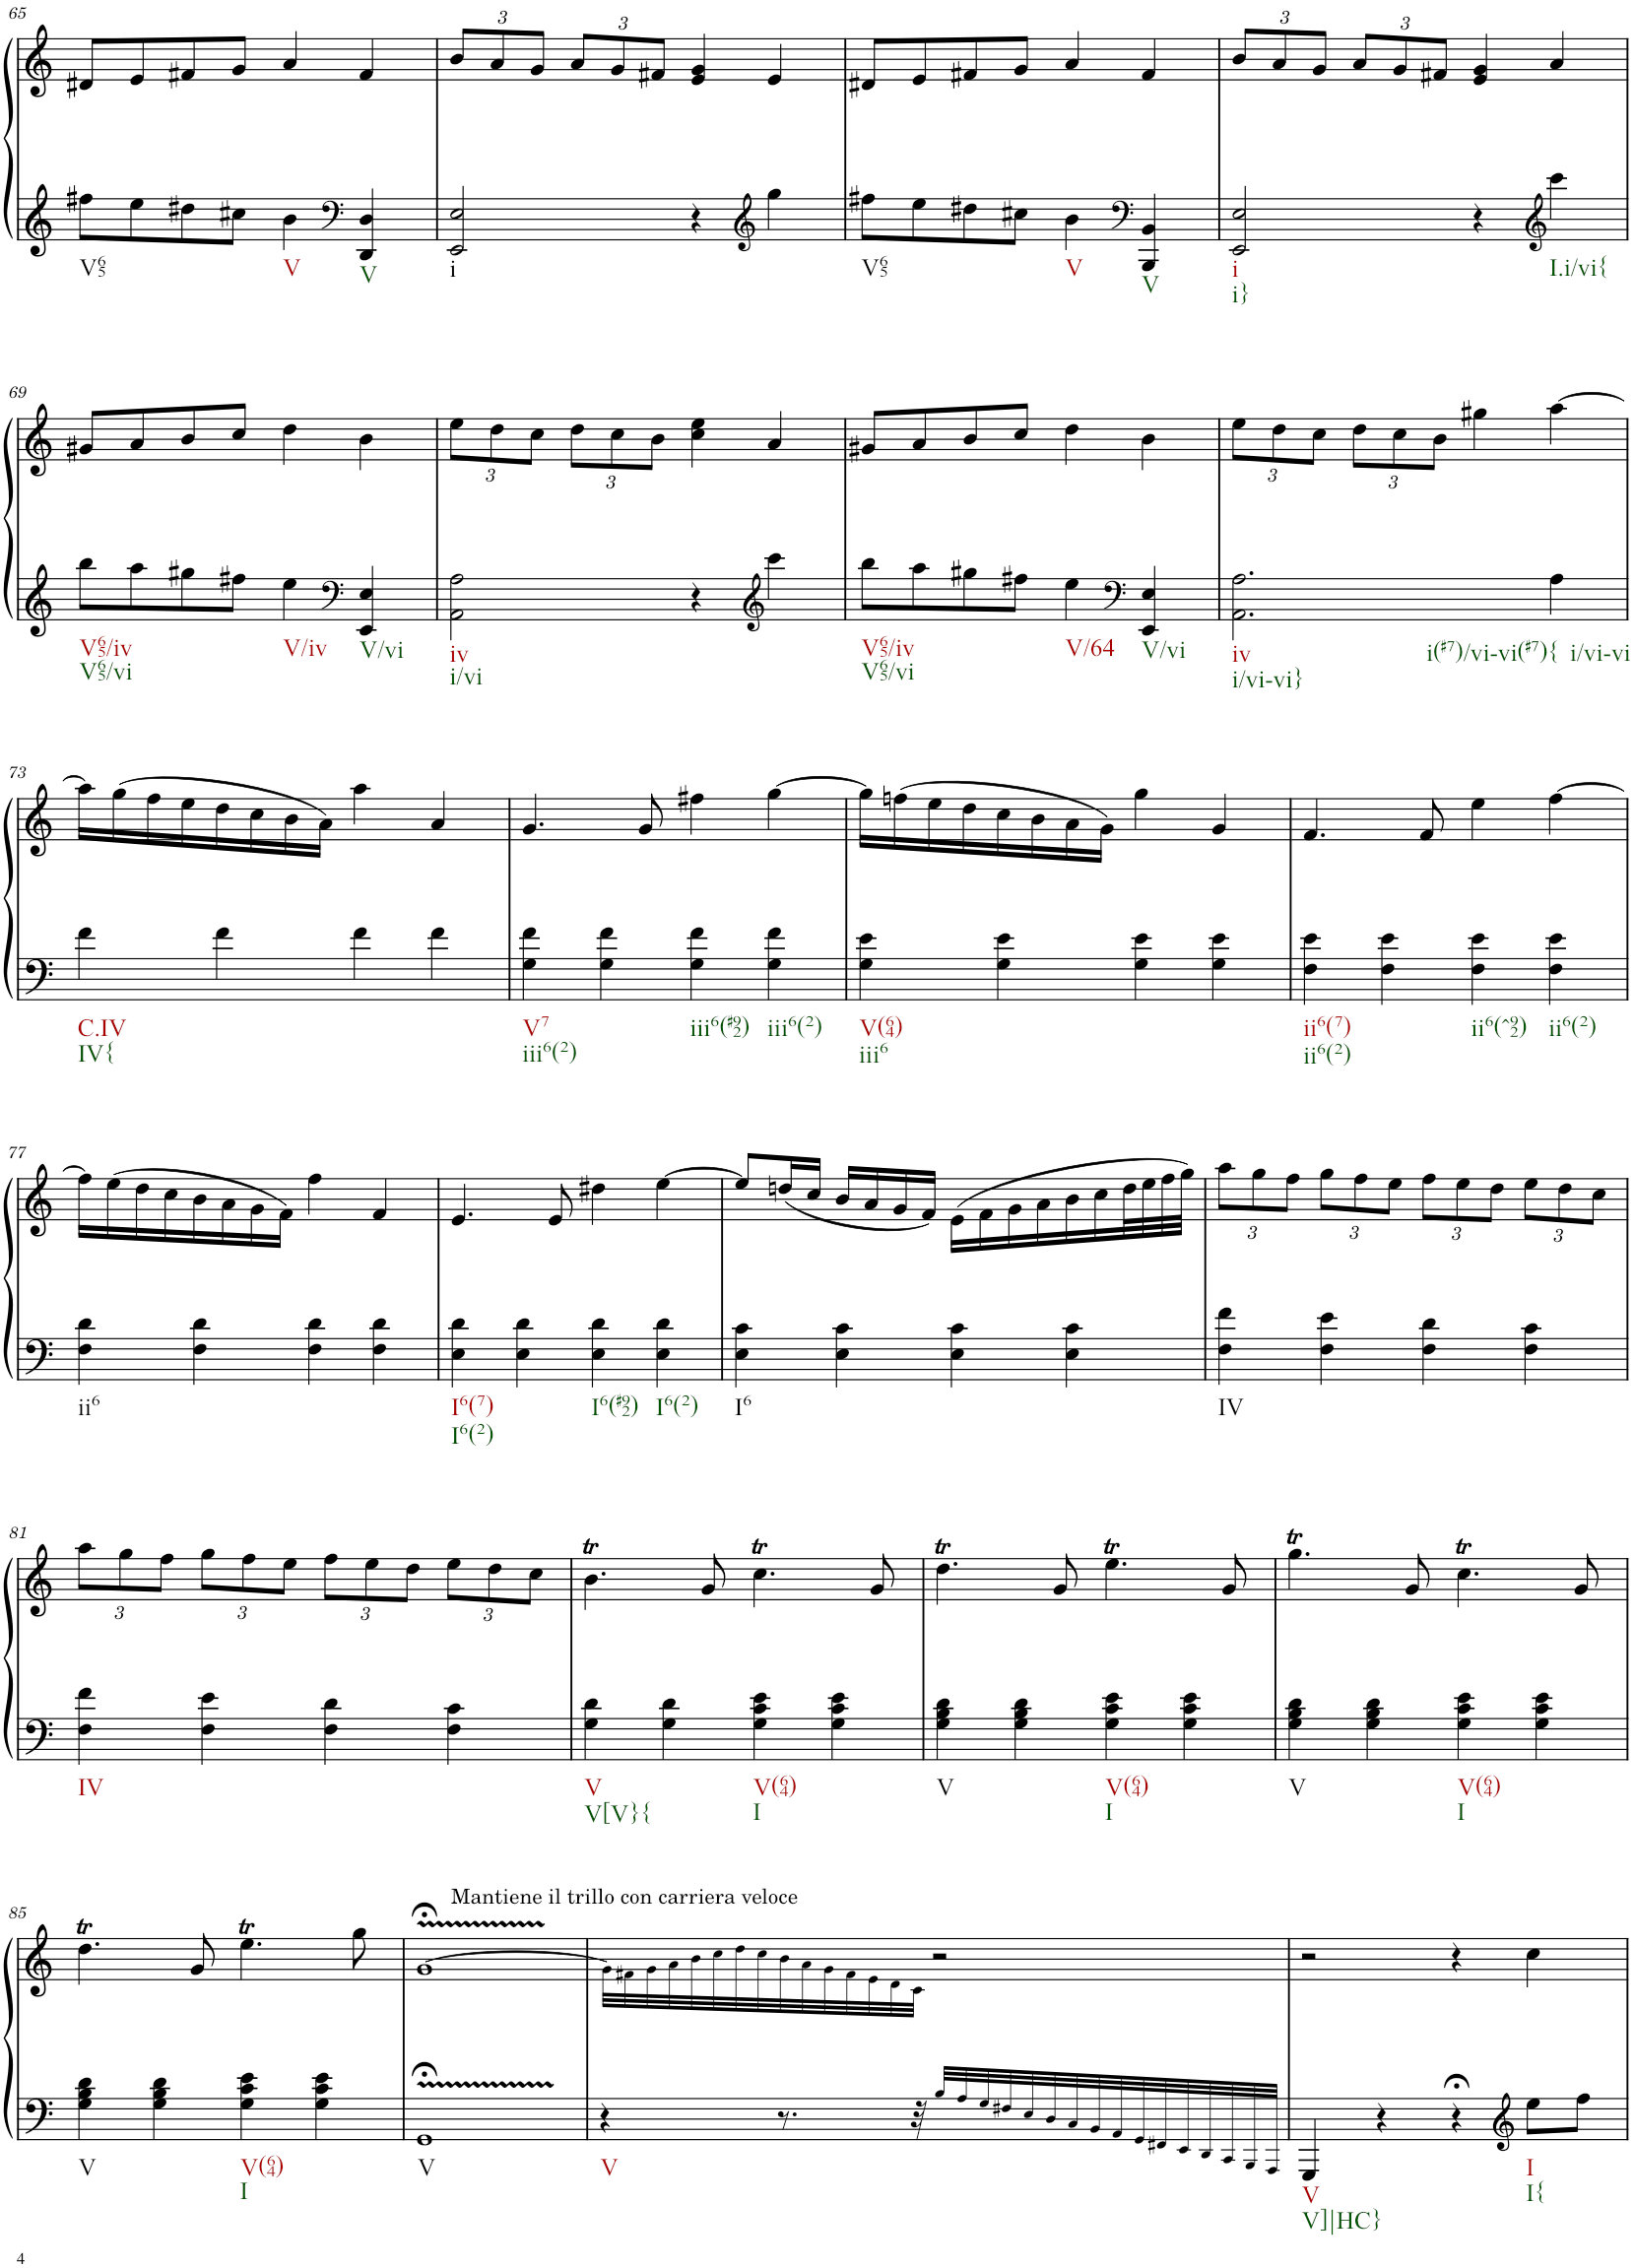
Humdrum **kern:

**kern	**kern
*part1	*part1
*staff2	*staff1
*I"Piano	*
*I'Pno.	*
!!LO:PB:g=z
*clefG2	*clefG2
*k[]	*k[]
*M2/2	*M2/2
*met(c|)	*met(c|)
=65	=65
!LO:TX:b:t=V65	!
8ff#X\L	8d#X/L
8ee\	8e/
8dd#X\	8f#X/
8cc#X\J	8g/J
!LO:TX:b:t=V	!
4b\	4a/
*clefF4	*
!LO:TX:b:t=V	!
4DD/ 4D/	4f#/
=66	=66
*	*Xbrackettup
!LO:TX:b:t=i	!
2EE/ 2E/	12b/L
.	12a/
.	12g/J
.	12a/L
.	12g/
.	12f#X/J
4r	4e/ 4g/
*clefG2	*
4gg\	4e/
=67	=67
!LO:TX:b:t=V65	!
8ff#X\L	8d#X/L
8ee\	8e/
8dd#X\	8f#X/
8cc#X\J	8g/J
!LO:TX:b:t=V	!
4b\	4a/
*clefF4	*
!LO:TX:b:t=V	!
4BBB/ 4BB/	4f#/
=68	=68
!LO:TX:b:t=i	!
!LO:TX:b:t=i}	!
2EE/ 2E/	12b/L
.	12a/
.	12g/J
.	12a/L
.	12g/
.	12f#X/J
4r	4e/ 4g/
*clefG2	*
!LO:TX:b:t=I.i/vi{	!
4ccc\	4a/
!!LO:LB:g=z
=69	=69
!LO:TX:b:t=V65/iv	!
!LO:TX:b:t=V65/vi	!
8bb\L	8g#X/L
8aa\	8a/
8gg#X\	8b/
8ff#X\J	8cc/J
!LO:TX:b:t=V/iv	!
4ee\	4dd\
*clefF4	*
!LO:TX:b:t=V/vi	!
4EE/ 4E/	4b\
=70	=70
!LO:TX:b:t=iv	!
!LO:TX:b:t=i/vi	!
2AA\ 2A\	12ee\L
.	12dd\
.	12cc\J
.	12dd\L
.	12cc\
.	12b\J
4r	4cc\ 4ee\
*clefG2	*
4ccc\	4a/
=71	=71
!LO:TX:b:t=V65/iv	!
!LO:TX:b:t=V65/vi	!
8bb\L	8g#X/L
8aa\	8a/
8gg#X\	8b/
8ff#X\J	8cc/J
!LO:TX:b:t=V/64	!
4ee\	4dd\
*clefF4	*
!LO:TX:b:t=V/vi	!
4EE/ 4E/	4b\
=72	=72
!LO:TX:b:t=iv	!
!LO:TX:b:t=i/vi-vi}	!
!LO:TX:b:t=i(#7)/vi-vi(#7){	!
2.AA\ 2.A\	12ee\L
.	12dd\
.	12cc\J
.	12dd\L
.	12cc\
.	12b\J
.	4gg#X\
!LO:TX:b:t=i/vi-vi	!
4A\	[4aa\
!!LO:LB:g=z
=73	=73
!LO:TX:b:t=C.IV	!
!LO:TX:b:t=IV{	!
4f\	16aa\LL]
.	(16gg\
.	16ff\
.	16ee\
4f\	16dd\
.	16cc\
.	16b\
.	16a\JJ)
4f\	4aa\
4f\	4a/
=74	=74
!LO:TX:b:t=V7	!
!LO:TX:b:t=iii6(2)	!
4G\ 4f\	4.g/
4G\ 4f\	.
.	8g/
!LO:TX:b:t=iii6(#92)	!
4G\ 4f\	4ff#X\
!LO:TX:b:t=iii6(2)	!
4G\ 4f\	[4gg\
=75	=75
!LO:TX:b:t=V(64)	!
!LO:TX:b:t=iii6	!
4G\ 4e\	16gg\LL]
.	(16ffn\
.	16ee\
.	16dd\
4G\ 4e\	16cc\
.	16b\
.	16a\
.	16g\JJ)
4G\ 4e\	4gg\
4G\ 4e\	4g/
=76	=76
!LO:TX:b:t=ii6(7)	!
!LO:TX:b:t=ii6(2)	!
4F\ 4e\	4.f/
4F\ 4e\	.
.	8f/
!LO:TX:b:t=ii6(^92)	!
4F\ 4e\	4ee\
!LO:TX:b:t=ii6(2)	!
4F\ 4e\	[4ff\
!!LO:LB:g=z
=77	=77
!LO:TX:b:t=ii6	!
4F\ 4d\	16ff\LL]
.	(16ee\
.	16dd\
.	16cc\
4F\ 4d\	16b\
.	16a\
.	16g\
.	16f\JJ)
4F\ 4d\	4ff\
4F\ 4d\	4f/
=78	=78
!LO:TX:b:t=I6(7)	!
!LO:TX:b:t=I6(2)	!
4E\ 4d\	4.e/
4E\ 4d\	.
.	8e/
!LO:TX:b:t=I6(#92)	!
4E\ 4d\	4dd#X\
!LO:TX:b:t=I6(2)	!
4E\ 4d\	[4ee\
=79	=79
!LO:TX:b:t=I6	!
4E\ 4c\	8ee/L]
.	(16ddn/L
.	16cc/JJ
4E\ 4c\	16b/LL
.	16a/
.	16g/
.	16f/JJ)
4E\ 4c\	(16e\LL
.	16f\
.	16g\
.	16a\
4E\ 4c\	16b\
.	16cc\
.	32dd\L
.	32ee\
.	32ff\
.	32gg\JJJ)
=80	=80
!LO:TX:b:t=IV	!
4F\ 4f\	12aa\L
.	12gg\
.	12ff\J
4F\ 4e\	12gg\L
.	12ff\
.	12ee\J
4F\ 4d\	12ff\L
.	12ee\
.	12dd\J
4F\ 4c\	12ee\L
.	12dd\
.	12cc\J
!!LO:LB:g=z
=81	=81
!LO:TX:b:t=IV	!
4F\ 4f\	12aa\L
.	12gg\
.	12ff\J
4F\ 4e\	12gg\L
.	12ff\
.	12ee\J
4F\ 4d\	12ff\L
.	12ee\
.	12dd\J
4F\ 4c\	12ee\L
.	12dd\
.	12cc\J
=82	=82
!LO:TX:b:t=V	!
!LO:TX:b:t=V[V}{	!
4G\ 4d\	4.bt\
4G\ 4d\	.
.	8g/
!LO:TX:b:t=V(64)	!
!LO:TX:b:t=I	!
4G\ 4c\ 4e\	4.ccT\
4G\ 4c\ 4e\	.
.	8g/
=83	=83
!LO:TX:b:t=V	!
4G\ 4B\ 4d\	4.ddT\
4G\ 4B\ 4d\	.
.	8g/
!LO:TX:b:t=V(64)	!
!LO:TX:b:t=I	!
4G\ 4c\ 4e\	4.eet\
4G\ 4c\ 4e\	.
.	8g/
=84	=84
!LO:TX:b:t=V	!
4G\ 4B\ 4d\	4.ggT\
4G\ 4B\ 4d\	.
.	8g/
!LO:TX:b:t=V(64)	!
!LO:TX:b:t=I	!
4G\ 4c\ 4e\	4.ccT\
4G\ 4c\ 4e\	.
.	8g/
!!LO:LB:g=z
=85	=85
!LO:TX:b:t=V	!
4G\ 4B\ 4d\	4.ddT\
4G\ 4B\ 4d\	.
.	8g/
!LO:TX:b:t=V(64)	!
!LO:TX:b:t=I	!
4G\ 4c\ 4e\	4.eet\
4G\ 4c\ 4e\	.
.	8gg\
=86	=86
!	!LO:TX:a:t=Mantiene il trillo con carriera veloce
!LO:TX:b:t=V	!
1GG;<	[1g;<
=87	=87
!LO:TX:b:t=V	!
4r	32g!\LLL]
.	32f#X!\
.	32g!\
.	32a!\
.	32b!\
.	32cc!\
.	32dd!\
.	32cc!\
8.r	32b!\
.	32a!\
.	32g!\
.	32f#!\
.	32e!\
.	32d!\
32r	32c!\JJJ
32B!/LLL	2r
32A!/	.
32G!/	.
32F#X!/	.
32E!/	.
32D!/	.
32C!/	.
32BB!/	.
32AA!/	.
32GG!/	.
32FF#X!/	.
32EE!/	.
32DD!/	.
32CC!/	.
32BBB!/	.
32AAA!/JJJ	.
=88	=88
!LO:TX:b:t=V	!
!LO:TX:b:t=V]|HC}	!
4GGG/	2r
4r	.
4r;<	4r
*clefG2	*
!LO:TX:b:t=I	!
!LO:TX:b:t=I{	!
8ee\L	4cc\
8ff\J	.
=	=
*-	*-
